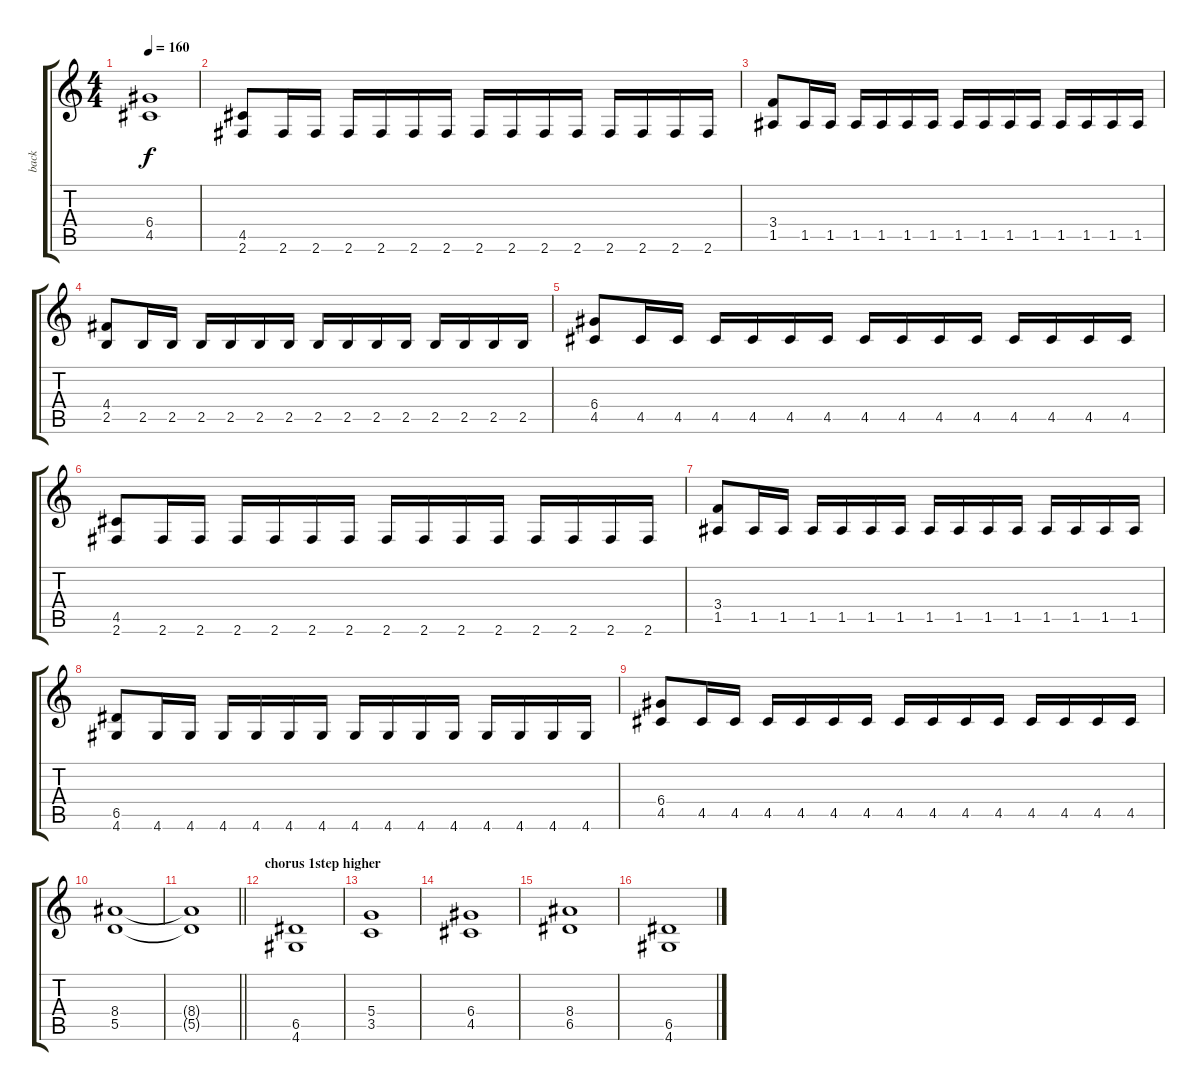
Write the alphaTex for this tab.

\track ("back" "back") {instrument distortionguitar}
\staff {score tabs}
\tuning (E4 B3 G3 D3 A2 E2) {hide}
\ts (4 4)
\tempo 160
\clef g2
\ks c
(6.4 4.5).1{dy f} |
(4.5 2.6).8 2.6.16 2.6.16 2.6.16 2.6.16 2.6.16 2.6.16 2.6.16 2.6.16 2.6.16 2.6.16 2.6.16 2.6.16 2.6.16 2.6.16 |
(3.4 1.5).8 1.5.16 1.5.16 1.5.16 1.5.16 1.5.16 1.5.16 1.5.16 1.5.16 1.5.16 1.5.16 1.5.16 1.5.16 1.5.16 1.5.16 |
(4.4 2.5).8 2.5.16 2.5.16 2.5.16 2.5.16 2.5.16 2.5.16 2.5.16 2.5.16 2.5.16 2.5.16 2.5.16 2.5.16 2.5.16 2.5.16 |
(6.4 4.5).8 4.5.16 4.5.16 4.5.16 4.5.16 4.5.16 4.5.16 4.5.16 4.5.16 4.5.16 4.5.16 4.5.16 4.5.16 4.5.16 4.5.16 |
(4.5 2.6).8 2.6.16 2.6.16 2.6.16 2.6.16 2.6.16 2.6.16 2.6.16 2.6.16 2.6.16 2.6.16 2.6.16 2.6.16 2.6.16 2.6.16 |
(3.4 1.5).8 1.5.16 1.5.16 1.5.16 1.5.16 1.5.16 1.5.16 1.5.16 1.5.16 1.5.16 1.5.16 1.5.16 1.5.16 1.5.16 1.5.16 |
(6.5 4.6).8 4.6.16 4.6.16 4.6.16 4.6.16 4.6.16 4.6.16 4.6.16 4.6.16 4.6.16 4.6.16 4.6.16 4.6.16 4.6.16 4.6.16 |
(6.4 4.5).8 4.5.16 4.5.16 4.5.16 4.5.16 4.5.16 4.5.16 4.5.16 4.5.16 4.5.16 4.5.16 4.5.16 4.5.16 4.5.16 4.5.16 |
(8.4 5.5).1 |
\barLineRight lightlight
(8.4{t} 5.5{t}).1 |
\section ("" "chorus 1step higher")
(6.5 4.6).1 |
(5.4 3.5).1 |
(6.4 4.5).1 |
(8.4 6.5).1 |
(6.5 4.6).1
